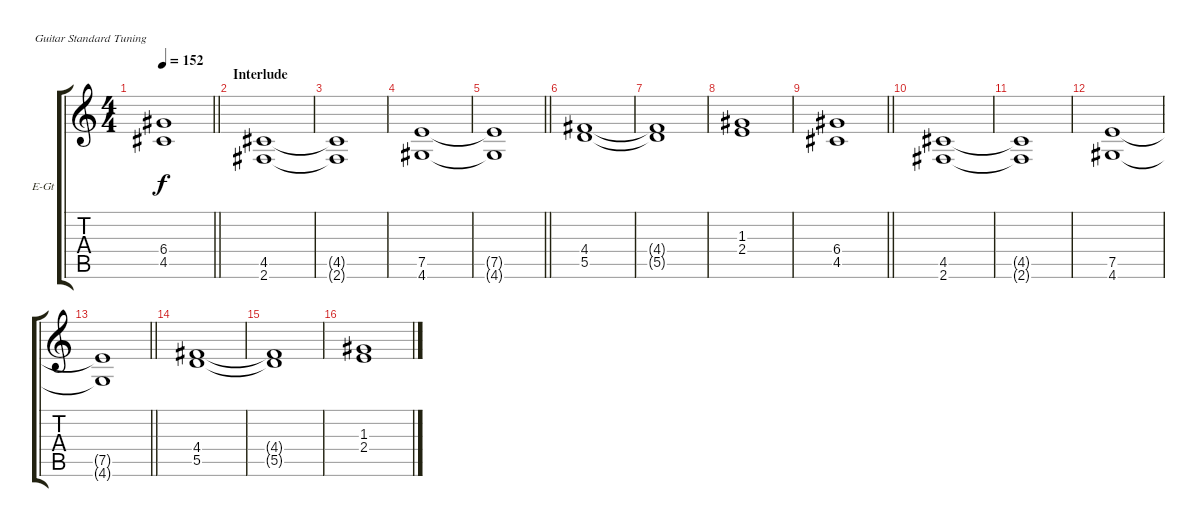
\bracketExtendMode groupsimilarinstruments
\firstSystemTrackNameOrientation horizontal
\otherSystemsTrackNameOrientation horizontal
\track ("Gtr 1" "E-Gt") {instrument overdrivenguitar}
\staff {score tabs}
\tuning (E4 B3 G3 D3 A2 E2)
\ts (4 4)
\tempo 152
\clef g2
\barLineRight lightlight
\ks c
(6.4 4.5).1{dy f} |
\section ("" "Interlude")
(4.5 2.6).1 |
(4.5{t} 2.6{t}).1 |
(7.5 4.6).1 |
\barLineRight lightlight
(7.5{t} 4.6{t}).1 |
(4.4 5.5).1 |
(4.4{t} 5.5{t}).1 |
(1.3 2.4).1 |
\barLineRight lightlight
(6.4 4.5).1 |
(4.5 2.6).1 |
(4.5{t} 2.6{t}).1 |
(7.5 4.6).1 |
\barLineRight lightlight
(7.5{t} 4.6{t}).1 |
(4.4 5.5).1 |
(4.4{t} 5.5{t}).1 |
(1.3 2.4).1
